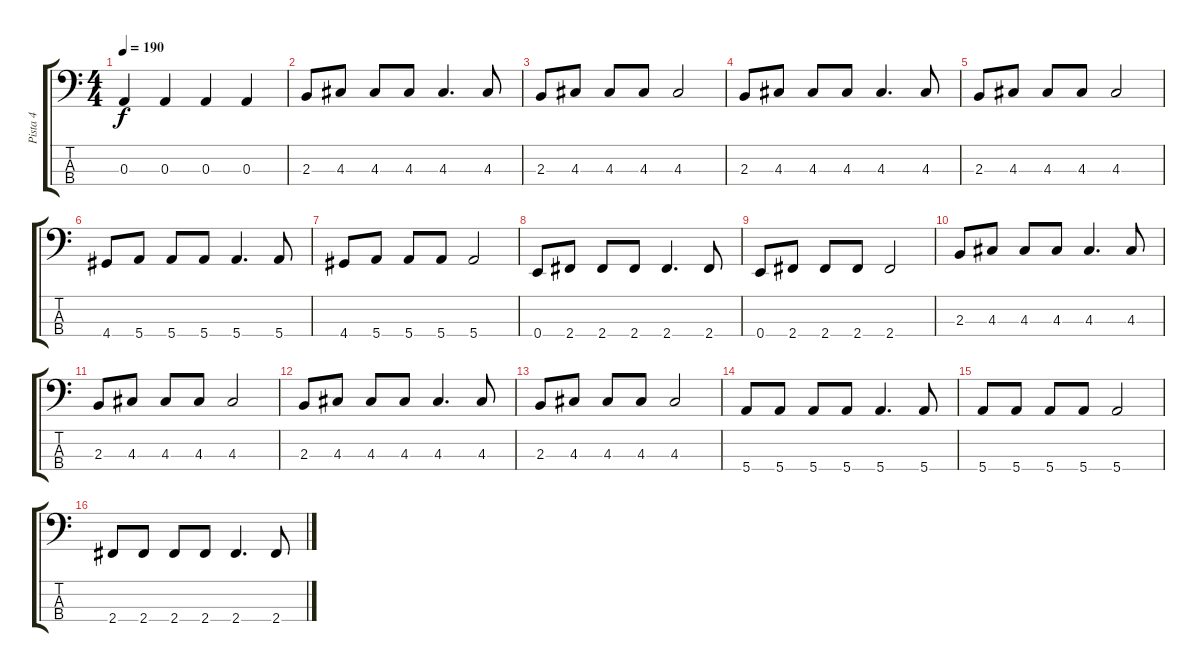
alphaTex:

\track ("Pista 4" "Pista 4") {instrument electricbassfinger}
\staff {score tabs}
\tuning (G2 D2 A1 E1) {hide}
\ts (4 4)
\tempo 190
\clef f4
\ks c
0.3.4{dy f} 0.3.4 0.3.4 0.3.4 |
2.3.8 4.3.8 4.3.8 4.3.8 4.3.4{d} 4.3.8 |
2.3.8 4.3.8 4.3.8 4.3.8 4.3.2 |
2.3.8 4.3.8 4.3.8 4.3.8 4.3.4{d} 4.3.8 |
2.3.8 4.3.8 4.3.8 4.3.8 4.3.2 |
4.4.8 5.4.8 5.4.8 5.4.8 5.4.4{d} 5.4.8 |
4.4.8 5.4.8 5.4.8 5.4.8 5.4.2 |
0.4.8 2.4.8 2.4.8 2.4.8 2.4.4{d} 2.4.8 |
0.4.8 2.4.8 2.4.8 2.4.8 2.4.2 |
2.3.8 4.3.8 4.3.8 4.3.8 4.3.4{d} 4.3.8 |
2.3.8 4.3.8 4.3.8 4.3.8 4.3.2 |
2.3.8 4.3.8 4.3.8 4.3.8 4.3.4{d} 4.3.8 |
2.3.8 4.3.8 4.3.8 4.3.8 4.3.2 |
5.4.8 5.4.8 5.4.8 5.4.8 5.4.4{d} 5.4.8 |
5.4.8 5.4.8 5.4.8 5.4.8 5.4.2 |
2.4.8 2.4.8 2.4.8 2.4.8 2.4.4{d} 2.4.8
